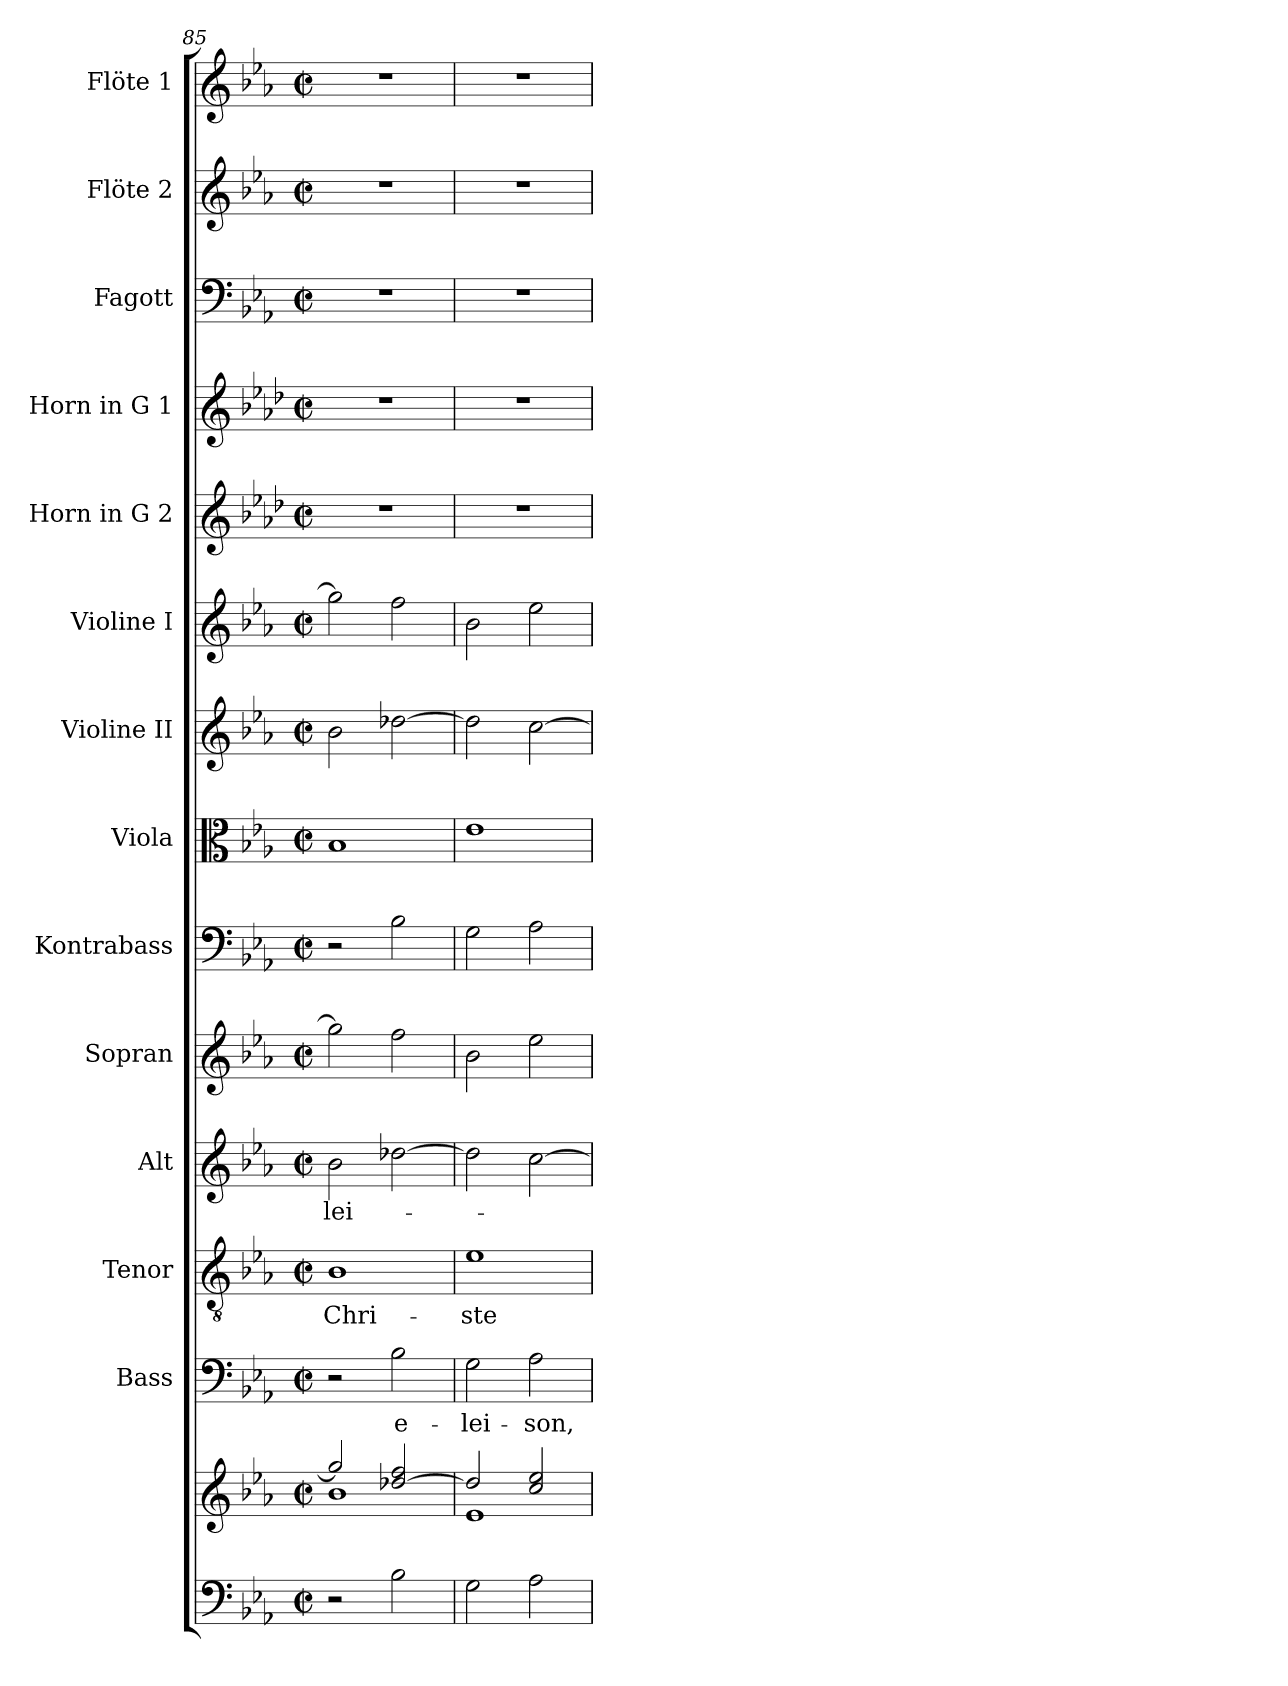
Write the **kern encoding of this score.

**kern	**kern	**kern	**text	**kern	**text	**kern	**text	**kern	**kern	**kern	**kern	**kern	**kern	**kern	**kern	**kern	**kern
*part14	*part14	*part13	*part13	*part12	*part12	*part11	*part11	*part10	*part9	*part8	*part7	*part6	*part5	*part4	*part3	*part2	*part1
*staff15	*staff14	*staff13	*staff13	*staff12	*staff12	*staff11	*staff11	*staff10	*staff9	*staff8	*staff7	*staff6	*staff5	*staff4	*staff3	*staff2	*staff1
*	*	*I"Bass	*	*I"Tenor	*	*I"Alt	*	*I"Sopran	*I"Kontrabass	*I"Viola	*I"Violine II	*I"Violine I	*I"Horn in G 2	*I"Horn in G 1	*I"Fagott	*I"Flöte 2	*I"Flöte 1
*	*	*I'B.	*	*I'T.	*	*I'A.	*	*I'S.	*I'Kb.	*I'Vla.	*I'Vl. II	*I'Vl. I	*	*	*I'Fg.	*I'Fl. 2	*I'Fl. 1
*clefF4	*clefG2	*clefF4	*	*clefGv2	*	*clefG2	*	*clefG2	*clefF4	*clefC3	*clefG2	*clefG2	*clefG2	*clefG2	*clefF4	*clefG2	*clefG2
*	*	*	*	*	*	*	*	*	*ITrd7c12	*	*	*	*ITrd3c5	*ITrd3c5	*	*	*
*k[b-e-a-]	*k[b-e-a-]	*k[b-e-a-]	*	*k[b-e-a-]	*	*k[b-e-a-]	*	*k[b-e-a-]	*k[b-e-a-]	*k[b-e-a-]	*k[b-e-a-]	*k[b-e-a-]	*k[b-e-a-]	*k[b-e-a-]	*k[b-e-a-]	*k[b-e-a-]	*k[b-e-a-]
*E-:	*E-:	*E-:	*	*E-:	*	*E-:	*	*E-:	*E-:	*E-:	*E-:	*E-:	*E-:	*E-:	*E-:	*E-:	*E-:
*M2/2	*M2/2	*M2/2	*	*M2/2	*	*M2/2	*	*M2/2	*M2/2	*M2/2	*M2/2	*M2/2	*M2/2	*M2/2	*M2/2	*M2/2	*M2/2
*met(c|)	*met(c|)	*met(c|)	*	*met(c|)	*	*met(c|)	*	*met(c|)	*met(c|)	*met(c|)	*met(c|)	*met(c|)	*met(c|)	*met(c|)	*met(c|)	*met(c|)	*met(c|)
=85	=85	=85	=85	=85	=85	=85	=85	=85	=85	=85	=85	=85	=85	=85	=85	=85	=85
*	*^	*	*	*	*	*	*	*	*	*	*	*	*	*	*	*	*
!	!	!	!	!	!	!LO:LY:b	!	!LO:LY:b	!	!	!	!	!	!	!	!	!	!
2r	2gg-/]	1b-	2r	.	1B-	Chri-	2b-\	-lei-	2gg-\]	2r	1B-	2b-\	2gg-\]	1r	1r	1r	1r	1r
!	!	!	!	!LO:LY:b	!	!	!	!	!	!	!	!	!	!	!	!	!	!
2B-\	[<2dd-X/ 2ff/	.	2B-\	e-	.	.	[2dd-X\	.	2ff\	2BB-\	.	[2dd-X\	2ff\	.	.	.	.	.
=86	=86	=86	=86	=86	=86	=86	=86	=86	=86	=86	=86	=86	=86	=86	=86	=86	=86	=86
!	!	!	!	!LO:LY:b	!	!LO:LY:b	!	!	!	!	!	!	!	!	!	!	!	!
2G\	2dd-/]	1e-	2G\	-lei-	1e-	-ste	2dd-\]	.	2b-\	2GG\	1e-	2dd-\]	2b-\	1r	1r	1r	1r	1r
!	!	!	!	!LO:LY:b	!	!	!	!	!	!	!	!	!	!	!	!	!	!
2A-\	2cc/ 2ee-/	.	2A-\	-son,	.	.	[2cc\	.	2ee-\	2AA-\	.	[2cc\	2ee-\	.	.	.	.	.
*	*v	*v	*	*	*	*	*	*	*	*	*	*	*	*	*	*	*	*
=	=	=	=	=	=	=	=	=	=	=	=	=	=	=	=	=	=
*-	*-	*-	*-	*-	*-	*-	*-	*-	*-	*-	*-	*-	*-	*-	*-	*-	*-
